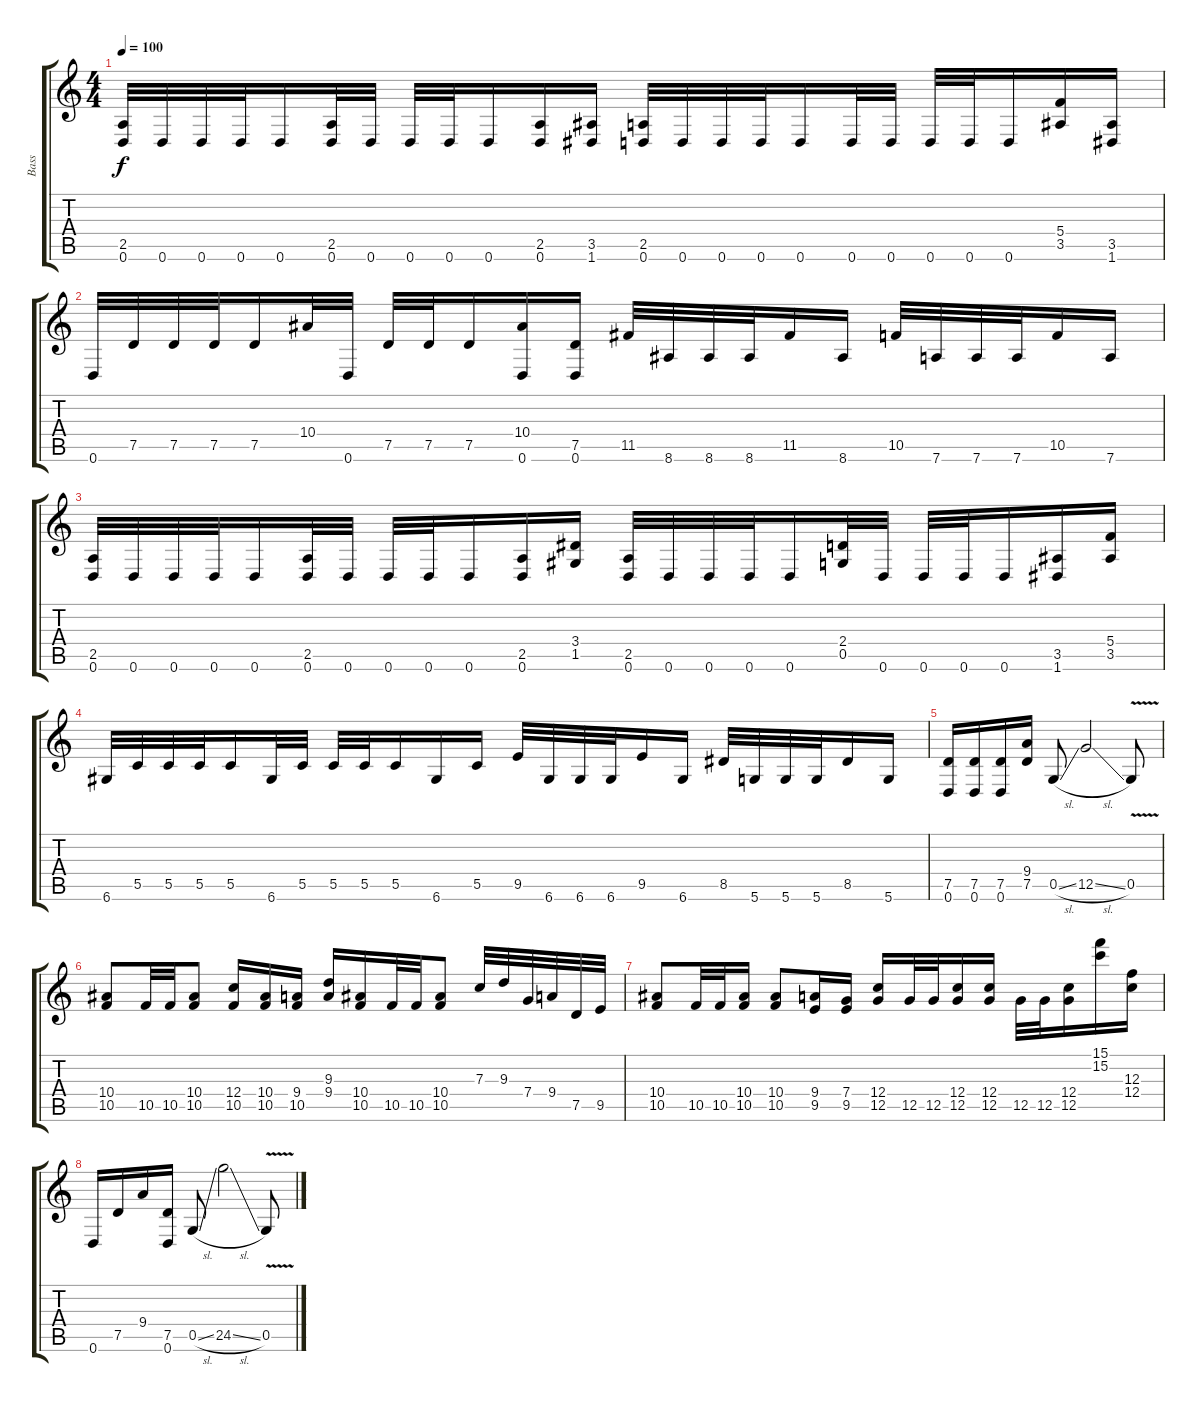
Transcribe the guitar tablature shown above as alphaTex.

\track ("Bass" "Bass") {instrument electricbassfinger}
\staff {score tabs}
\tuning (D4 A3 F3 C3 G2 D2) {hide}
\ts (4 4)
\tempo 100
\clef g2
\ks c
(2.5 0.6).32{dy f} 0.6.32 0.6.32 0.6.32 0.6.16 (2.5 0.6).32 0.6.32 0.6.32 0.6.32 0.6.16 (2.5 0.6).16 (3.5 1.6).16 (2.5 0.6).32 0.6.32 0.6.32 0.6.32 0.6.16 0.6.32 0.6.32 0.6.32 0.6.32 0.6.16 (5.4 3.5).16 (3.5 1.6).16 |
0.6.32 7.5.32 7.5.32 7.5.32 7.5.16 10.4.32 0.6.32 7.5.32 7.5.32 7.5.16 (10.4 0.6).16 (7.5 0.6).16 11.5.32 8.6.32 8.6.32 8.6.32 11.5.16 8.6.16 10.5.32 7.6.32 7.6.32 7.6.32 10.5.16 7.6.16 |
(2.5 0.6).32 0.6.32 0.6.32 0.6.32 0.6.16 (2.5 0.6).32 0.6.32 0.6.32 0.6.32 0.6.16 (2.5 0.6).16 (3.4 1.5).16 (2.5 0.6).32 0.6.32 0.6.32 0.6.32 0.6.16 (2.4 0.5).32 0.6.32 0.6.32 0.6.32 0.6.16 (3.5 1.6).16 (5.4 3.5).16 |
6.6.32 5.5.32 5.5.32 5.5.32 5.5.16 6.6.32 5.5.32 5.5.32 5.5.32 5.5.16 6.6.16 5.5.16 9.5.32 6.6.32 6.6.32 6.6.32 9.5.16 6.6.16 8.5.32 5.6.32 5.6.32 5.6.32 8.5.16 5.6.16 |
(7.5 0.6).16 (7.5 0.6).16 (7.5 0.6).16 (9.4 7.5).16 0.5{sl}.8 12.5{sl}.2 0.5{v}.8 |
(10.4 10.5).8 10.5.32 10.5.32 (10.4 10.5).8 (12.4 10.5).16 (10.4 10.5).16 (9.4 10.5).16 (9.3 9.4).16 (10.4 10.5).16 10.5.32 10.5.32 (10.4 10.5).8 7.3.32 9.3.32 7.4.32 9.4.32 7.5.32 9.5.32 |
(10.4 10.5).8 10.5.32 10.5.32 (10.4 10.5).16 (10.4 10.5).8 (9.4 9.5).16 (7.4 9.5).16 (12.4 12.5).16 12.5.32 12.5.32 (12.4 12.5).16 (12.4 12.5).16 12.5.32 12.5.32 (12.4 12.5).16 (15.1 15.2).16 (12.3 12.4).16 |
0.6.16 7.5.16 9.4.16 (7.5 0.6).16 0.5{sl}.8 24.5{sl}.2 0.5{v}.8
